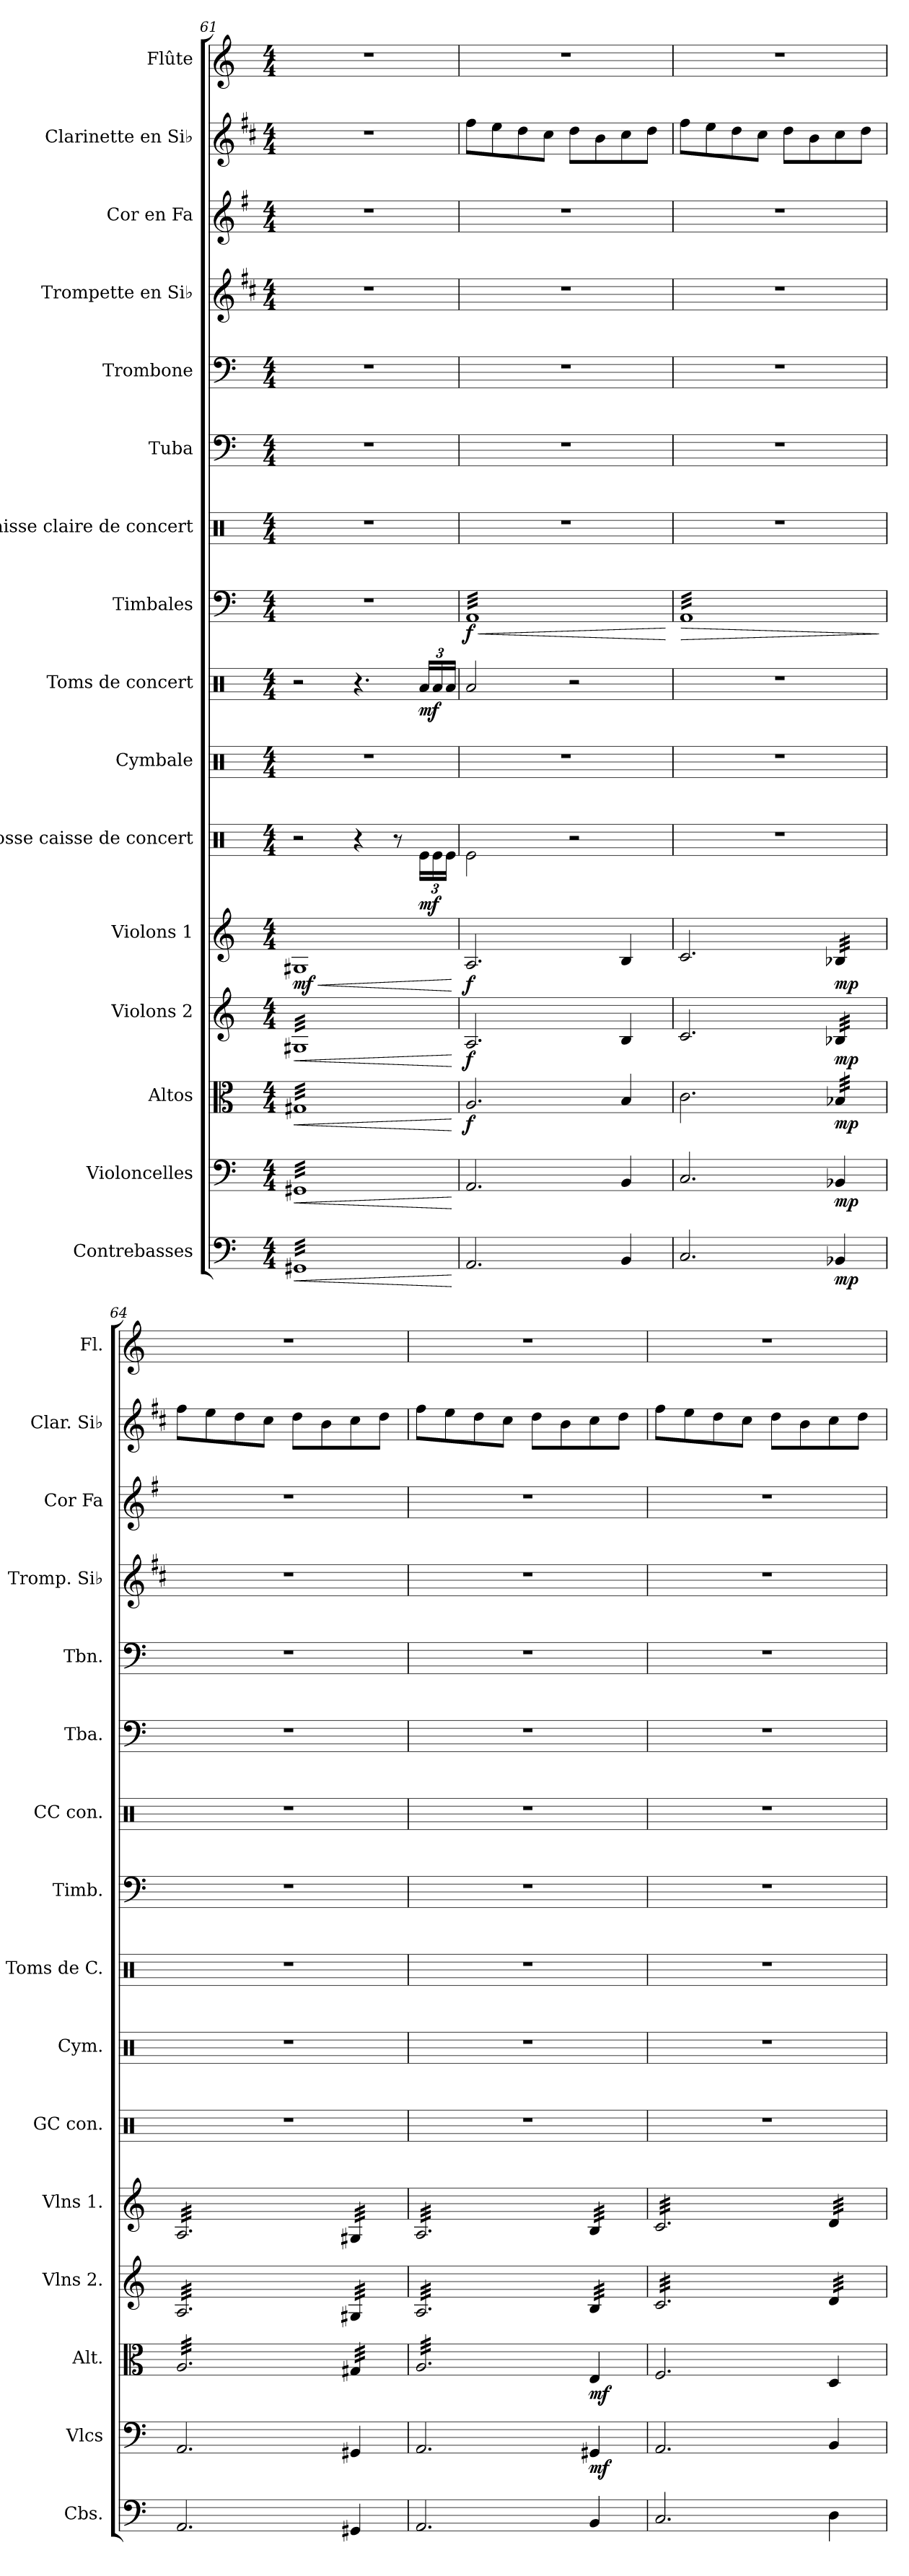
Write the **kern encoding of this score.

**kern	**dynam	**kern	**dynam	**kern	**dynam	**kern	**dynam	**kern	**dynam	**kern	**dynam	**kern	**kern	**dynam	**kern	**dynam	**kern	**kern	**kern	**kern	**kern	**kern	**kern
*part16	*part16	*part15	*part15	*part14	*part14	*part13	*part13	*part12	*part12	*part11	*part11	*part10	*part9	*part9	*part8	*part8	*part7	*part6	*part5	*part4	*part3	*part2	*part1
*staff16	*staff16	*staff15	*staff15	*staff14	*staff14	*staff13	*staff13	*staff12	*staff12	*staff11	*staff11	*staff10	*staff9	*staff9	*staff8	*staff8	*staff7	*staff6	*staff5	*staff4	*staff3	*staff2	*staff1
*I"Contrebasses	*	*I"Violoncelles	*	*I"Altos	*	*I"Violons 2	*	*I"Violons 1	*	*I"Grosse caisse de concert	*	*I"Cymbale	*I"Toms de concert	*	*I"Timbales	*	*I"Caisse claire de concert	*I"Tuba	*I"Trombone	*I"Trompette en Si♭	*I"Cor en Fa	*I"Clarinette en Si♭	*I"Flûte
*I'Cbs.	*	*I'Vlcs	*	*I'Alt.	*	*I'Vlns 2.	*	*I'Vlns 1.	*	*I'GC con.	*	*I'Cym.	*I'Toms de C.	*	*I'Timb.	*	*I'CC con.	*I'Tba.	*I'Tbn.	*I'Tromp. Si♭	*I'Cor Fa	*I'Clar. Si♭	*I'Fl.
*clefF4	*	*clefF4	*	*clefC3	*	*clefG2	*	*clefG2	*	*clefX	*	*clefX	*clefX	*	*clefF4	*	*clefX	*clefF4	*clefF4	*clefG2	*clefG2	*clefG2	*clefG2
*ITrd7c12	*	*	*	*	*	*	*	*	*	*	*	*	*	*	*	*	*	*	*	*ITrd1c2	*ITrd4c7	*ITrd1c2	*
*k[]	*	*k[]	*	*k[]	*	*k[]	*	*k[]	*	*k[]	*	*k[]	*k[]	*	*k[]	*	*k[]	*k[]	*k[]	*k[]	*k[]	*k[]	*k[]
*M4/4	*	*M4/4	*	*M4/4	*	*M4/4	*	*M4/4	*	*M4/4	*	*M4/4	*M4/4	*	*M4/4	*	*M4/4	*M4/4	*M4/4	*M4/4	*M4/4	*M4/4	*M4/4
=61	=61	=61	=61	=61	=61	=61	=61	=61	=61	=61	=61	=61	=61	=61	=61	=61	=61	=61	=61	=61	=61	=61	=61
!	!LO:HP:b	!	!LO:HP:b	!	!LO:HP:b	!	!LO:HP:b	!	!LO:HP:b	!	!	!	!	!	!	!	!	!	!	!	!	!	!
!	!	!	!	!	!	!	!	!	!LO:DY:n=1:b	!	!	!	!	!	!	!	!	!	!	!	!	!	!
*tremolo	*	*	*	*	*	*	*	*	*	*	*	*	*	*	*	*	*	*	*	*	*	*	*
*	*	*tremolo	*	*	*	*	*	*	*	*	*	*	*	*	*	*	*	*	*	*	*	*	*
*	*	*	*	*tremolo	*	*	*	*	*	*	*	*	*	*	*	*	*	*	*	*	*	*	*
*	*	*	*	*	*	*tremolo	*	*	*	*	*	*	*	*	*	*	*	*	*	*	*	*	*
32GGG#XLLL	<	32GG#XLLL	<	32G#XLLL	<	32G#XLLL	<	1G#X	< mf	2r	.	1r	2r	.	1r	.	1r	1r	1r	1r	1r	1r	1r
32GGG#X	.	32GG#X	.	32G#X	.	32G#X	.	.	.	.	.	.	.	.	.	.	.	.	.	.	.	.	.
32GGG#X	.	32GG#X	.	32G#X	.	32G#X	.	.	.	.	.	.	.	.	.	.	.	.	.	.	.	.	.
32GGG#X	.	32GG#X	.	32G#X	.	32G#X	.	.	.	.	.	.	.	.	.	.	.	.	.	.	.	.	.
32GGG#X	.	32GG#X	.	32G#X	.	32G#X	.	.	.	.	.	.	.	.	.	.	.	.	.	.	.	.	.
32GGG#X	.	32GG#X	.	32G#X	.	32G#X	.	.	.	.	.	.	.	.	.	.	.	.	.	.	.	.	.
32GGG#X	.	32GG#X	.	32G#X	.	32G#X	.	.	.	.	.	.	.	.	.	.	.	.	.	.	.	.	.
32GGG#X	.	32GG#X	.	32G#X	.	32G#X	.	.	.	.	.	.	.	.	.	.	.	.	.	.	.	.	.
32GGG#X	.	32GG#X	.	32G#X	.	32G#X	.	.	.	.	.	.	.	.	.	.	.	.	.	.	.	.	.
32GGG#X	.	32GG#X	.	32G#X	.	32G#X	.	.	.	.	.	.	.	.	.	.	.	.	.	.	.	.	.
32GGG#X	.	32GG#X	.	32G#X	.	32G#X	.	.	.	.	.	.	.	.	.	.	.	.	.	.	.	.	.
32GGG#X	.	32GG#X	.	32G#X	.	32G#X	.	.	.	.	.	.	.	.	.	.	.	.	.	.	.	.	.
32GGG#X	.	32GG#X	.	32G#X	.	32G#X	.	.	.	.	.	.	.	.	.	.	.	.	.	.	.	.	.
32GGG#X	.	32GG#X	.	32G#X	.	32G#X	.	.	.	.	.	.	.	.	.	.	.	.	.	.	.	.	.
32GGG#X	.	32GG#X	.	32G#X	.	32G#X	.	.	.	.	.	.	.	.	.	.	.	.	.	.	.	.	.
32GGG#X	.	32GG#X	.	32G#X	.	32G#X	.	.	.	.	.	.	.	.	.	.	.	.	.	.	.	.	.
32GGG#X	.	32GG#X	.	32G#X	.	32G#X	.	.	.	4r	.	.	4.r	.	.	.	.	.	.	.	.	.	.
32GGG#X	.	32GG#X	.	32G#X	.	32G#X	.	.	.	.	.	.	.	.	.	.	.	.	.	.	.	.	.
32GGG#X	.	32GG#X	.	32G#X	.	32G#X	.	.	.	.	.	.	.	.	.	.	.	.	.	.	.	.	.
32GGG#X	.	32GG#X	.	32G#X	.	32G#X	.	.	.	.	.	.	.	.	.	.	.	.	.	.	.	.	.
32GGG#X	.	32GG#X	.	32G#X	.	32G#X	.	.	.	.	.	.	.	.	.	.	.	.	.	.	.	.	.
32GGG#X	.	32GG#X	.	32G#X	.	32G#X	.	.	.	.	.	.	.	.	.	.	.	.	.	.	.	.	.
32GGG#X	.	32GG#X	.	32G#X	.	32G#X	.	.	.	.	.	.	.	.	.	.	.	.	.	.	.	.	.
32GGG#X	.	32GG#X	.	32G#X	.	32G#X	.	.	.	.	.	.	.	.	.	.	.	.	.	.	.	.	.
32GGG#X	.	32GG#X	.	32G#X	.	32G#X	.	.	.	8r	.	.	.	.	.	.	.	.	.	.	.	.	.
32GGG#X	.	32GG#X	.	32G#X	.	32G#X	.	.	.	.	.	.	.	.	.	.	.	.	.	.	.	.	.
32GGG#X	.	32GG#X	.	32G#X	.	32G#X	.	.	.	.	.	.	.	.	.	.	.	.	.	.	.	.	.
32GGG#X	.	32GG#X	.	32G#X	.	32G#X	.	.	.	.	.	.	.	.	.	.	.	.	.	.	.	.	.
*	*	*	*	*	*	*	*	*	*	*Xbrackettup	*	*	*Xbrackettup	*	*	*	*	*	*	*	*	*	*
!	!	!	!	!	!	!	!	!	!	!	!LO:DY:b	!	!	!LO:DY:b	!	!	!	!	!	!	!	!	!
32GGG#X	.	32GG#X	.	32G#X	.	32G#X	.	.	.	24Re\LL	mf	.	24Ra/LL	mf	.	.	.	.	.	.	.	.	.
32GGG#X	.	32GG#X	.	32G#X	.	32G#X	.	.	.	.	.	.	.	.	.	.	.	.	.	.	.	.	.
.	.	.	.	.	.	.	.	.	.	24Re\	.	.	24Ra/	.	.	.	.	.	.	.	.	.	.
32GGG#X	.	32GG#X	.	32G#X	.	32G#X	.	.	.	.	.	.	.	.	.	.	.	.	.	.	.	.	.
.	.	.	.	.	.	.	.	.	.	24Re\JJ	.	.	24Ra/JJ	.	.	.	.	.	.	.	.	.	.
32GGG#XJJJ	.	32GG#XJJJ	.	32G#XJJJ	.	32G#XJJJ	.	.	.	.	.	.	.	.	.	.	.	.	.	.	.	.	.
*	*	*	*	*	*	*Xtremolo	*	*	*	*	*	*	*	*	*	*	*	*	*	*	*	*	*
*	*	*	*	*Xtremolo	*	*	*	*	*	*	*	*	*	*	*	*	*	*	*	*	*	*	*
*	*	*Xtremolo	*	*	*	*	*	*	*	*	*	*	*	*	*	*	*	*	*	*	*	*	*
*Xtremolo	*	*	*	*	*	*	*	*	*	*	*	*	*	*	*	*	*	*	*	*	*	*	*
.	[	.	[	.	[	.	[	.	[	.	.	.	.	.	.	.	.	.	.	.	.	.	.
=62	=62	=62	=62	=62	=62	=62	=62	=62	=62	=62	=62	=62	=62	=62	=62	=62	=62	=62	=62	=62	=62	=62	=62
!	!	!	!	!	!LO:DY:b	!	!LO:DY:b	!	!LO:DY:b	!	!	!	!	!	!	!LO:HP:b	!	!	!	!	!	!	!
!	!	!	!	!	!	!	!	!	!	!	!	!	!	!	!	!LO:DY:n=1:b	!	!	!	!	!	!	!
*	*	*	*	*	*	*	*	*	*	*	*	*	*	*	*tremolo	*	*	*	*	*	*	*	*
2.AAA/	.	2.AA/	.	2.A/	f	2.A/	f	2.A/	f	2Re\	.	1r	2Ra/	.	32AALLL	< f	1r	1r	1r	1r	1r	8ee\L	1r
.	.	.	.	.	.	.	.	.	.	.	.	.	.	.	32AA	.	.	.	.	.	.	.	.
.	.	.	.	.	.	.	.	.	.	.	.	.	.	.	32AA	.	.	.	.	.	.	.	.
.	.	.	.	.	.	.	.	.	.	.	.	.	.	.	32AA	.	.	.	.	.	.	.	.
.	.	.	.	.	.	.	.	.	.	.	.	.	.	.	32AA	.	.	.	.	.	.	8dd\	.
.	.	.	.	.	.	.	.	.	.	.	.	.	.	.	32AA	.	.	.	.	.	.	.	.
.	.	.	.	.	.	.	.	.	.	.	.	.	.	.	32AA	.	.	.	.	.	.	.	.
.	.	.	.	.	.	.	.	.	.	.	.	.	.	.	32AA	.	.	.	.	.	.	.	.
.	.	.	.	.	.	.	.	.	.	.	.	.	.	.	32AA	.	.	.	.	.	.	8cc\	.
.	.	.	.	.	.	.	.	.	.	.	.	.	.	.	32AA	.	.	.	.	.	.	.	.
.	.	.	.	.	.	.	.	.	.	.	.	.	.	.	32AA	.	.	.	.	.	.	.	.
.	.	.	.	.	.	.	.	.	.	.	.	.	.	.	32AA	.	.	.	.	.	.	.	.
.	.	.	.	.	.	.	.	.	.	.	.	.	.	.	32AA	.	.	.	.	.	.	8b\J	.
.	.	.	.	.	.	.	.	.	.	.	.	.	.	.	32AA	.	.	.	.	.	.	.	.
.	.	.	.	.	.	.	.	.	.	.	.	.	.	.	32AA	.	.	.	.	.	.	.	.
.	.	.	.	.	.	.	.	.	.	.	.	.	.	.	32AA	.	.	.	.	.	.	.	.
.	.	.	.	.	.	.	.	.	.	2r	.	.	2r	.	32AA	.	.	.	.	.	.	8cc\L	.
.	.	.	.	.	.	.	.	.	.	.	.	.	.	.	32AA	.	.	.	.	.	.	.	.
.	.	.	.	.	.	.	.	.	.	.	.	.	.	.	32AA	.	.	.	.	.	.	.	.
.	.	.	.	.	.	.	.	.	.	.	.	.	.	.	32AA	.	.	.	.	.	.	.	.
.	.	.	.	.	.	.	.	.	.	.	.	.	.	.	32AA	.	.	.	.	.	.	8a\	.
.	.	.	.	.	.	.	.	.	.	.	.	.	.	.	32AA	.	.	.	.	.	.	.	.
.	.	.	.	.	.	.	.	.	.	.	.	.	.	.	32AA	.	.	.	.	.	.	.	.
.	.	.	.	.	.	.	.	.	.	.	.	.	.	.	32AA	.	.	.	.	.	.	.	.
4BBB/	.	4BB/	.	4B/	.	4B/	.	4B/	.	.	.	.	.	.	32AA	.	.	.	.	.	.	8b\	.
.	.	.	.	.	.	.	.	.	.	.	.	.	.	.	32AA	.	.	.	.	.	.	.	.
.	.	.	.	.	.	.	.	.	.	.	.	.	.	.	32AA	.	.	.	.	.	.	.	.
.	.	.	.	.	.	.	.	.	.	.	.	.	.	.	32AA	.	.	.	.	.	.	.	.
.	.	.	.	.	.	.	.	.	.	.	.	.	.	.	32AA	.	.	.	.	.	.	8cc\J	.
.	.	.	.	.	.	.	.	.	.	.	.	.	.	.	32AA	.	.	.	.	.	.	.	.
.	.	.	.	.	.	.	.	.	.	.	.	.	.	.	32AA	.	.	.	.	.	.	.	.
.	.	.	.	.	.	.	.	.	.	.	.	.	.	.	32AAJJJ	.	.	.	.	.	.	.	.
.	.	.	.	.	.	.	.	.	.	.	.	.	.	.	.	[	.	.	.	.	.	.	.
!!LO:PB:g=z
=63	=63	=63	=63	=63	=63	=63	=63	=63	=63	=63	=63	=63	=63	=63	=63	=63	=63	=63	=63	=63	=63	=63	=63
!	!	!	!	!	!	!	!	!	!	!	!	!	!	!	!	!LO:HP:b	!	!	!	!	!	!	!
2.CC/	.	2.C/	.	2.c\	.	2.c/	.	2.c/	.	1r	.	1r	1r	.	32AALLL	>	1r	1r	1r	1r	1r	8ee\L	1r
.	.	.	.	.	.	.	.	.	.	.	.	.	.	.	32AA	.	.	.	.	.	.	.	.
.	.	.	.	.	.	.	.	.	.	.	.	.	.	.	32AA	.	.	.	.	.	.	.	.
.	.	.	.	.	.	.	.	.	.	.	.	.	.	.	32AA	.	.	.	.	.	.	.	.
.	.	.	.	.	.	.	.	.	.	.	.	.	.	.	32AA	.	.	.	.	.	.	8dd\	.
.	.	.	.	.	.	.	.	.	.	.	.	.	.	.	32AA	.	.	.	.	.	.	.	.
.	.	.	.	.	.	.	.	.	.	.	.	.	.	.	32AA	.	.	.	.	.	.	.	.
.	.	.	.	.	.	.	.	.	.	.	.	.	.	.	32AA	.	.	.	.	.	.	.	.
.	.	.	.	.	.	.	.	.	.	.	.	.	.	.	32AA	.	.	.	.	.	.	8cc\	.
.	.	.	.	.	.	.	.	.	.	.	.	.	.	.	32AA	.	.	.	.	.	.	.	.
.	.	.	.	.	.	.	.	.	.	.	.	.	.	.	32AA	.	.	.	.	.	.	.	.
.	.	.	.	.	.	.	.	.	.	.	.	.	.	.	32AA	.	.	.	.	.	.	.	.
.	.	.	.	.	.	.	.	.	.	.	.	.	.	.	32AA	.	.	.	.	.	.	8b\J	.
.	.	.	.	.	.	.	.	.	.	.	.	.	.	.	32AA	.	.	.	.	.	.	.	.
.	.	.	.	.	.	.	.	.	.	.	.	.	.	.	32AA	.	.	.	.	.	.	.	.
.	.	.	.	.	.	.	.	.	.	.	.	.	.	.	32AA	.	.	.	.	.	.	.	.
.	.	.	.	.	.	.	.	.	.	.	.	.	.	.	32AA	.	.	.	.	.	.	8cc\L	.
.	.	.	.	.	.	.	.	.	.	.	.	.	.	.	32AA	.	.	.	.	.	.	.	.
.	.	.	.	.	.	.	.	.	.	.	.	.	.	.	32AA	.	.	.	.	.	.	.	.
.	.	.	.	.	.	.	.	.	.	.	.	.	.	.	32AA	.	.	.	.	.	.	.	.
.	.	.	.	.	.	.	.	.	.	.	.	.	.	.	32AA	.	.	.	.	.	.	8a\	.
.	.	.	.	.	.	.	.	.	.	.	.	.	.	.	32AA	.	.	.	.	.	.	.	.
.	.	.	.	.	.	.	.	.	.	.	.	.	.	.	32AA	.	.	.	.	.	.	.	.
.	.	.	.	.	.	.	.	.	.	.	.	.	.	.	32AA	.	.	.	.	.	.	.	.
!	!LO:DY:b	!	!LO:DY:b	!	!LO:DY:b	!	!LO:DY:b	!	!LO:DY:b	!	!	!	!	!	!	!	!	!	!	!	!	!	!
*	*	*	*	*tremolo	*	*	*	*	*	*	*	*	*	*	*	*	*	*	*	*	*	*	*
*	*	*	*	*	*	*tremolo	*	*	*	*	*	*	*	*	*	*	*	*	*	*	*	*	*
*	*	*	*	*	*	*	*	*tremolo	*	*	*	*	*	*	*	*	*	*	*	*	*	*	*
4BBB-X/	mp	4BB-X/	mp	32B-X/LLL	mp	32B-X/LLL	mp	32B-X/LLL	mp	.	.	.	.	.	32AA	.	.	.	.	.	.	8b\	.
.	.	.	.	32B-X/	.	32B-X/	.	32B-X/	.	.	.	.	.	.	32AA	.	.	.	.	.	.	.	.
.	.	.	.	32B-X/	.	32B-X/	.	32B-X/	.	.	.	.	.	.	32AA	.	.	.	.	.	.	.	.
.	.	.	.	32B-X/	.	32B-X/	.	32B-X/	.	.	.	.	.	.	32AA	.	.	.	.	.	.	.	.
.	.	.	.	32B-X/	.	32B-X/	.	32B-X/	.	.	.	.	.	.	32AA	.	.	.	.	.	.	8cc\J	.
.	.	.	.	32B-X/	.	32B-X/	.	32B-X/	.	.	.	.	.	.	32AA	.	.	.	.	.	.	.	.
.	.	.	.	32B-X/	.	32B-X/	.	32B-X/	.	.	.	.	.	.	32AA	.	.	.	.	.	.	.	.
.	.	.	.	32B-X/JJJ	.	32B-X/JJJ	.	32B-X/JJJ	.	.	.	.	.	.	32AAJJJ	.	.	.	.	.	.	.	.
*	*	*	*	*	*	*	*	*	*	*	*	*	*	*	*Xtremolo	*	*	*	*	*	*	*	*
.	.	.	.	.	.	.	.	.	.	.	.	.	.	.	.	]	.	.	.	.	.	.	.
=64	=64	=64	=64	=64	=64	=64	=64	=64	=64	=64	=64	=64	=64	=64	=64	=64	=64	=64	=64	=64	=64	=64	=64
2.AAA/	.	2.AA/	.	32A/LLL	.	32A/LLL	.	32A/LLL	.	1r	.	1r	1r	.	1r	.	1r	1r	1r	1r	1r	8ee\L	1r
.	.	.	.	32A/	.	32A/	.	32A/	.	.	.	.	.	.	.	.	.	.	.	.	.	.	.
.	.	.	.	32A/	.	32A/	.	32A/	.	.	.	.	.	.	.	.	.	.	.	.	.	.	.
.	.	.	.	32A/	.	32A/	.	32A/	.	.	.	.	.	.	.	.	.	.	.	.	.	.	.
.	.	.	.	32A/	.	32A/	.	32A/	.	.	.	.	.	.	.	.	.	.	.	.	.	8dd\	.
.	.	.	.	32A/	.	32A/	.	32A/	.	.	.	.	.	.	.	.	.	.	.	.	.	.	.
.	.	.	.	32A/	.	32A/	.	32A/	.	.	.	.	.	.	.	.	.	.	.	.	.	.	.
.	.	.	.	32A/	.	32A/	.	32A/	.	.	.	.	.	.	.	.	.	.	.	.	.	.	.
.	.	.	.	32A/	.	32A/	.	32A/	.	.	.	.	.	.	.	.	.	.	.	.	.	8cc\	.
.	.	.	.	32A/	.	32A/	.	32A/	.	.	.	.	.	.	.	.	.	.	.	.	.	.	.
.	.	.	.	32A/	.	32A/	.	32A/	.	.	.	.	.	.	.	.	.	.	.	.	.	.	.
.	.	.	.	32A/	.	32A/	.	32A/	.	.	.	.	.	.	.	.	.	.	.	.	.	.	.
.	.	.	.	32A/	.	32A/	.	32A/	.	.	.	.	.	.	.	.	.	.	.	.	.	8b\J	.
.	.	.	.	32A/	.	32A/	.	32A/	.	.	.	.	.	.	.	.	.	.	.	.	.	.	.
.	.	.	.	32A/	.	32A/	.	32A/	.	.	.	.	.	.	.	.	.	.	.	.	.	.	.
.	.	.	.	32A/	.	32A/	.	32A/	.	.	.	.	.	.	.	.	.	.	.	.	.	.	.
.	.	.	.	32A/	.	32A/	.	32A/	.	.	.	.	.	.	.	.	.	.	.	.	.	8cc\L	.
.	.	.	.	32A/	.	32A/	.	32A/	.	.	.	.	.	.	.	.	.	.	.	.	.	.	.
.	.	.	.	32A/	.	32A/	.	32A/	.	.	.	.	.	.	.	.	.	.	.	.	.	.	.
.	.	.	.	32A/	.	32A/	.	32A/	.	.	.	.	.	.	.	.	.	.	.	.	.	.	.
.	.	.	.	32A/	.	32A/	.	32A/	.	.	.	.	.	.	.	.	.	.	.	.	.	8a\	.
.	.	.	.	32A/	.	32A/	.	32A/	.	.	.	.	.	.	.	.	.	.	.	.	.	.	.
.	.	.	.	32A/	.	32A/	.	32A/	.	.	.	.	.	.	.	.	.	.	.	.	.	.	.
.	.	.	.	32A/JJJ	.	32A/JJJ	.	32A/JJJ	.	.	.	.	.	.	.	.	.	.	.	.	.	.	.
4GGG#X/	.	4GG#X/	.	32G#X/LLL	.	32G#X/LLL	.	32G#X/LLL	.	.	.	.	.	.	.	.	.	.	.	.	.	8b\	.
.	.	.	.	32G#X/	.	32G#X/	.	32G#X/	.	.	.	.	.	.	.	.	.	.	.	.	.	.	.
.	.	.	.	32G#X/	.	32G#X/	.	32G#X/	.	.	.	.	.	.	.	.	.	.	.	.	.	.	.
.	.	.	.	32G#X/	.	32G#X/	.	32G#X/	.	.	.	.	.	.	.	.	.	.	.	.	.	.	.
.	.	.	.	32G#X/	.	32G#X/	.	32G#X/	.	.	.	.	.	.	.	.	.	.	.	.	.	8cc\J	.
.	.	.	.	32G#X/	.	32G#X/	.	32G#X/	.	.	.	.	.	.	.	.	.	.	.	.	.	.	.
.	.	.	.	32G#X/	.	32G#X/	.	32G#X/	.	.	.	.	.	.	.	.	.	.	.	.	.	.	.
.	.	.	.	32G#X/JJJ	.	32G#X/JJJ	.	32G#X/JJJ	.	.	.	.	.	.	.	.	.	.	.	.	.	.	.
=65	=65	=65	=65	=65	=65	=65	=65	=65	=65	=65	=65	=65	=65	=65	=65	=65	=65	=65	=65	=65	=65	=65	=65
2.AAA/	.	2.AA/	.	32A/LLL	.	32A/LLL	.	32A/LLL	.	1r	.	1r	1r	.	1r	.	1r	1r	1r	1r	1r	8ee\L	1r
.	.	.	.	32A/	.	32A/	.	32A/	.	.	.	.	.	.	.	.	.	.	.	.	.	.	.
.	.	.	.	32A/	.	32A/	.	32A/	.	.	.	.	.	.	.	.	.	.	.	.	.	.	.
.	.	.	.	32A/	.	32A/	.	32A/	.	.	.	.	.	.	.	.	.	.	.	.	.	.	.
.	.	.	.	32A/	.	32A/	.	32A/	.	.	.	.	.	.	.	.	.	.	.	.	.	8dd\	.
.	.	.	.	32A/	.	32A/	.	32A/	.	.	.	.	.	.	.	.	.	.	.	.	.	.	.
.	.	.	.	32A/	.	32A/	.	32A/	.	.	.	.	.	.	.	.	.	.	.	.	.	.	.
.	.	.	.	32A/	.	32A/	.	32A/	.	.	.	.	.	.	.	.	.	.	.	.	.	.	.
.	.	.	.	32A/	.	32A/	.	32A/	.	.	.	.	.	.	.	.	.	.	.	.	.	8cc\	.
.	.	.	.	32A/	.	32A/	.	32A/	.	.	.	.	.	.	.	.	.	.	.	.	.	.	.
.	.	.	.	32A/	.	32A/	.	32A/	.	.	.	.	.	.	.	.	.	.	.	.	.	.	.
.	.	.	.	32A/	.	32A/	.	32A/	.	.	.	.	.	.	.	.	.	.	.	.	.	.	.
.	.	.	.	32A/	.	32A/	.	32A/	.	.	.	.	.	.	.	.	.	.	.	.	.	8b\J	.
.	.	.	.	32A/	.	32A/	.	32A/	.	.	.	.	.	.	.	.	.	.	.	.	.	.	.
.	.	.	.	32A/	.	32A/	.	32A/	.	.	.	.	.	.	.	.	.	.	.	.	.	.	.
.	.	.	.	32A/	.	32A/	.	32A/	.	.	.	.	.	.	.	.	.	.	.	.	.	.	.
.	.	.	.	32A/	.	32A/	.	32A/	.	.	.	.	.	.	.	.	.	.	.	.	.	8cc\L	.
.	.	.	.	32A/	.	32A/	.	32A/	.	.	.	.	.	.	.	.	.	.	.	.	.	.	.
.	.	.	.	32A/	.	32A/	.	32A/	.	.	.	.	.	.	.	.	.	.	.	.	.	.	.
.	.	.	.	32A/	.	32A/	.	32A/	.	.	.	.	.	.	.	.	.	.	.	.	.	.	.
.	.	.	.	32A/	.	32A/	.	32A/	.	.	.	.	.	.	.	.	.	.	.	.	.	8a\	.
.	.	.	.	32A/	.	32A/	.	32A/	.	.	.	.	.	.	.	.	.	.	.	.	.	.	.
.	.	.	.	32A/	.	32A/	.	32A/	.	.	.	.	.	.	.	.	.	.	.	.	.	.	.
.	.	.	.	32A/JJJ	.	32A/JJJ	.	32A/JJJ	.	.	.	.	.	.	.	.	.	.	.	.	.	.	.
*	*	*	*	*Xtremolo	*	*	*	*	*	*	*	*	*	*	*	*	*	*	*	*	*	*	*
!	!	!	!LO:DY:b	!	!LO:DY:b	!	!	!	!	!	!	!	!	!	!	!	!	!	!	!	!	!	!
4BBB/	.	4GG#X/	mf	4E/	mf	32B/LLL	.	32B/LLL	.	.	.	.	.	.	.	.	.	.	.	.	.	8b\	.
.	.	.	.	.	.	32B/	.	32B/	.	.	.	.	.	.	.	.	.	.	.	.	.	.	.
.	.	.	.	.	.	32B/	.	32B/	.	.	.	.	.	.	.	.	.	.	.	.	.	.	.
.	.	.	.	.	.	32B/	.	32B/	.	.	.	.	.	.	.	.	.	.	.	.	.	.	.
.	.	.	.	.	.	32B/	.	32B/	.	.	.	.	.	.	.	.	.	.	.	.	.	8cc\J	.
.	.	.	.	.	.	32B/	.	32B/	.	.	.	.	.	.	.	.	.	.	.	.	.	.	.
.	.	.	.	.	.	32B/	.	32B/	.	.	.	.	.	.	.	.	.	.	.	.	.	.	.
.	.	.	.	.	.	32B/JJJ	.	32B/JJJ	.	.	.	.	.	.	.	.	.	.	.	.	.	.	.
=66	=66	=66	=66	=66	=66	=66	=66	=66	=66	=66	=66	=66	=66	=66	=66	=66	=66	=66	=66	=66	=66	=66	=66
2.CC/	.	2.AA/	.	2.F/	.	32c/LLL	.	32c/LLL	.	1r	.	1r	1r	.	1r	.	1r	1r	1r	1r	1r	8ee\L	1r
.	.	.	.	.	.	32c/	.	32c/	.	.	.	.	.	.	.	.	.	.	.	.	.	.	.
.	.	.	.	.	.	32c/	.	32c/	.	.	.	.	.	.	.	.	.	.	.	.	.	.	.
.	.	.	.	.	.	32c/	.	32c/	.	.	.	.	.	.	.	.	.	.	.	.	.	.	.
.	.	.	.	.	.	32c/	.	32c/	.	.	.	.	.	.	.	.	.	.	.	.	.	8dd\	.
.	.	.	.	.	.	32c/	.	32c/	.	.	.	.	.	.	.	.	.	.	.	.	.	.	.
.	.	.	.	.	.	32c/	.	32c/	.	.	.	.	.	.	.	.	.	.	.	.	.	.	.
.	.	.	.	.	.	32c/	.	32c/	.	.	.	.	.	.	.	.	.	.	.	.	.	.	.
.	.	.	.	.	.	32c/	.	32c/	.	.	.	.	.	.	.	.	.	.	.	.	.	8cc\	.
.	.	.	.	.	.	32c/	.	32c/	.	.	.	.	.	.	.	.	.	.	.	.	.	.	.
.	.	.	.	.	.	32c/	.	32c/	.	.	.	.	.	.	.	.	.	.	.	.	.	.	.
.	.	.	.	.	.	32c/	.	32c/	.	.	.	.	.	.	.	.	.	.	.	.	.	.	.
.	.	.	.	.	.	32c/	.	32c/	.	.	.	.	.	.	.	.	.	.	.	.	.	8b\J	.
.	.	.	.	.	.	32c/	.	32c/	.	.	.	.	.	.	.	.	.	.	.	.	.	.	.
.	.	.	.	.	.	32c/	.	32c/	.	.	.	.	.	.	.	.	.	.	.	.	.	.	.
.	.	.	.	.	.	32c/	.	32c/	.	.	.	.	.	.	.	.	.	.	.	.	.	.	.
.	.	.	.	.	.	32c/	.	32c/	.	.	.	.	.	.	.	.	.	.	.	.	.	8cc\L	.
.	.	.	.	.	.	32c/	.	32c/	.	.	.	.	.	.	.	.	.	.	.	.	.	.	.
.	.	.	.	.	.	32c/	.	32c/	.	.	.	.	.	.	.	.	.	.	.	.	.	.	.
.	.	.	.	.	.	32c/	.	32c/	.	.	.	.	.	.	.	.	.	.	.	.	.	.	.
.	.	.	.	.	.	32c/	.	32c/	.	.	.	.	.	.	.	.	.	.	.	.	.	8a\	.
.	.	.	.	.	.	32c/	.	32c/	.	.	.	.	.	.	.	.	.	.	.	.	.	.	.
.	.	.	.	.	.	32c/	.	32c/	.	.	.	.	.	.	.	.	.	.	.	.	.	.	.
.	.	.	.	.	.	32c/JJJ	.	32c/JJJ	.	.	.	.	.	.	.	.	.	.	.	.	.	.	.
4DD\	.	4BB/	.	4D/	.	32d/LLL	.	32d/LLL	.	.	.	.	.	.	.	.	.	.	.	.	.	8b\	.
.	.	.	.	.	.	32d/	.	32d/	.	.	.	.	.	.	.	.	.	.	.	.	.	.	.
.	.	.	.	.	.	32d/	.	32d/	.	.	.	.	.	.	.	.	.	.	.	.	.	.	.
.	.	.	.	.	.	32d/	.	32d/	.	.	.	.	.	.	.	.	.	.	.	.	.	.	.
.	.	.	.	.	.	32d/	.	32d/	.	.	.	.	.	.	.	.	.	.	.	.	.	8cc\J	.
.	.	.	.	.	.	32d/	.	32d/	.	.	.	.	.	.	.	.	.	.	.	.	.	.	.
.	.	.	.	.	.	32d/	.	32d/	.	.	.	.	.	.	.	.	.	.	.	.	.	.	.
.	.	.	.	.	.	32d/JJJ	.	32d/JJJ	.	.	.	.	.	.	.	.	.	.	.	.	.	.	.
*	*	*	*	*	*	*	*	*Xtremolo	*	*	*	*	*	*	*	*	*	*	*	*	*	*	*
*	*	*	*	*	*	*Xtremolo	*	*	*	*	*	*	*	*	*	*	*	*	*	*	*	*	*
=	=	=	=	=	=	=	=	=	=	=	=	=	=	=	=	=	=	=	=	=	=	=	=
*-	*-	*-	*-	*-	*-	*-	*-	*-	*-	*-	*-	*-	*-	*-	*-	*-	*-	*-	*-	*-	*-	*-	*-
